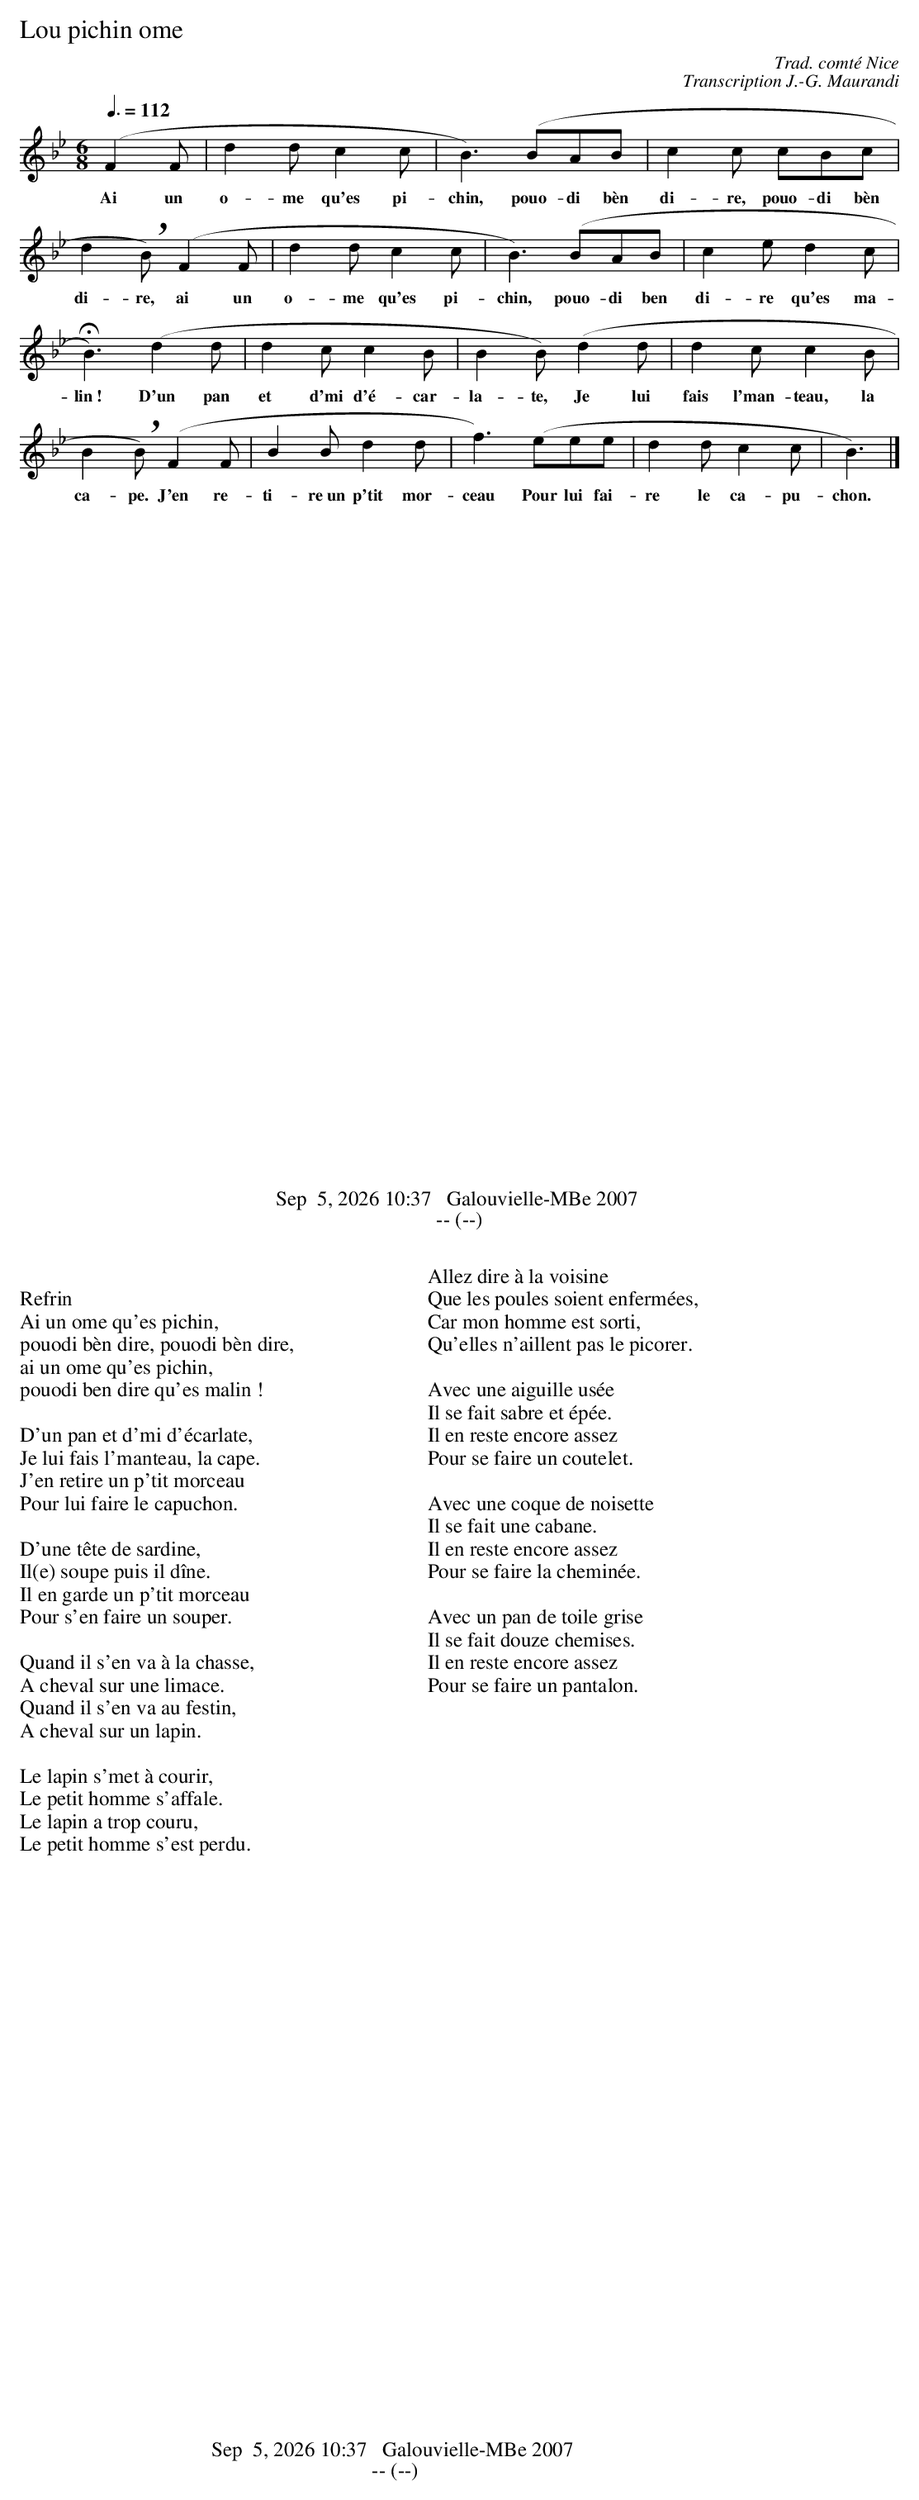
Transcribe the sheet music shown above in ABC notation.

X:1
T:Lou pichin ome
C:Trad. comté Nice
C:Transcription J.-G. Maurandi
M:6/8
Q:3/8=112
K:Bb
(F2F | d2d c2c | B3) (BAB | c2c cBc |
w:Ai un o-me qu'es pi-chin, pouo-di bèn di-re, pouo-di bèn
d2!breath!B) (F2F | d2d c2c | B3) (BAB | c2e d2c | HB3) (d2d |
w:di-re, ai un o-me qu'es pi-chin, pouo-di ben di-re qu'es ma-lin~! D'un pan
d2c c2B | B2B) (d2d | d2c c2B |  B2!breath!B) (F2F |
w:et d'mi d'é-car-la-te, Je lui fais l'man-teau, la ca-pe. J'en re-
B2B d2d | f3) (eee |  d2d c2c | B3) |]
w:ti-re~un p'tit mor-ceau Pour lui fai-re le ca-pu-chon.
W:
W:Refrin
W:Ai un ome qu'es pichin,
W:pouodi bèn dire, pouodi bèn dire,
W:ai un ome qu'es pichin,
W:pouodi ben dire qu'es malin !
W:
W:D'un pan et d'mi d'écarlate,
W:Je lui fais l'manteau, la cape.
W:J'en retire un p'tit morceau
W:Pour lui faire le capuchon.
W:
W:D'une tête de sardine,
W:Il(e) soupe puis il dîne.
W:Il en garde un p'tit morceau
W:Pour s'en faire un souper.
W:
W:Quand il s'en va à la chasse,
W:A cheval sur une limace.
W:Quand il s'en va au festin,
W:A cheval sur un lapin.
W:
W:Le lapin s'met à courir,
W:Le petit homme s'affale.
W:Le lapin a trop couru,
W:Le petit homme s'est perdu.
W:
W:Allez dire à la voisine
W:Que les poules soient enfermées,
W:Car mon homme est sorti,
W:Qu'elles n'aillent pas le picorer.
W:
W:Avec une aiguille usée
W:Il se fait sabre et épée.
W:Il en reste encore assez
W:Pour se faire un coutelet.
W:
W:Avec une coque de noisette
W:Il se fait une cabane.
W:Il en reste encore assez
W:Pour se faire la cheminée.
W:
W:Avec un pan de toile grise
W:Il se fait douze chemises.
W:Il en reste encore assez
W:Pour se faire un pantalon.
W:
